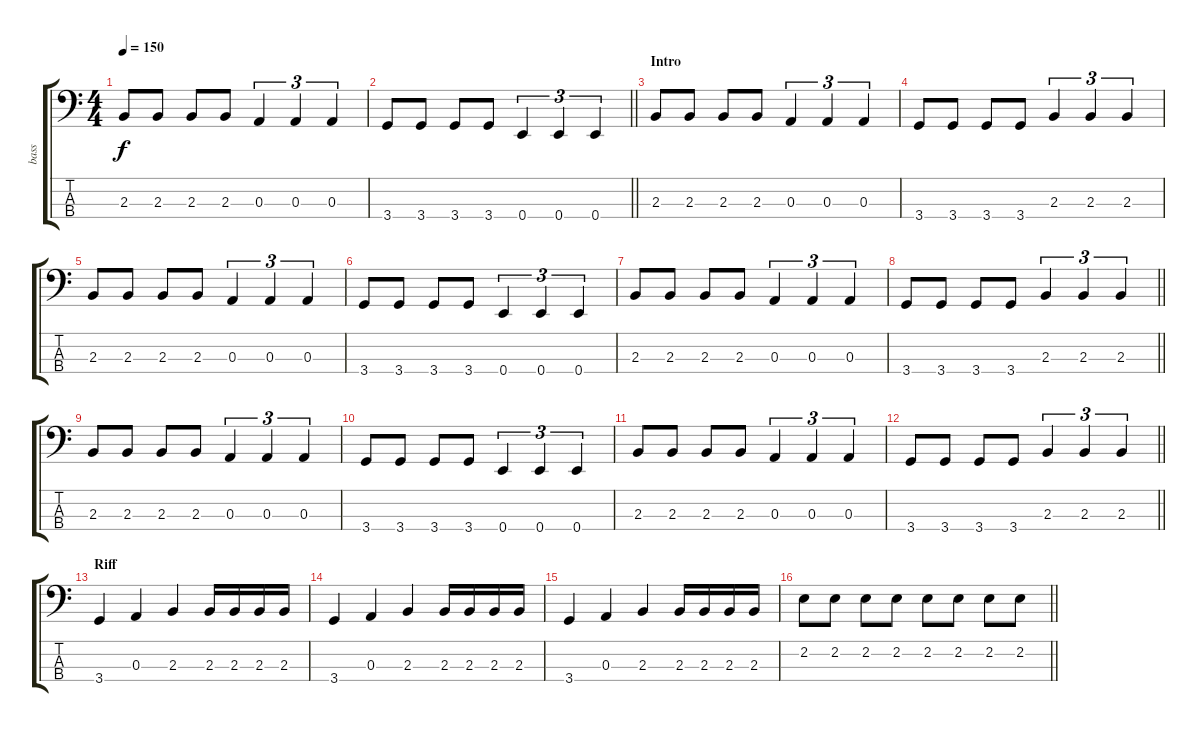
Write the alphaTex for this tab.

\track ("bass" "bass") {instrument electricbasspick}
\staff {score tabs}
\tuning (G2 D2 A1 E1) {hide}
\ts (4 4)
\tempo 150
\clef f4
\ks c
2.3.8{dy f instrument electricbasspick} 2.3.8 2.3.8 2.3.8 0.3.4{tu (3 2)} 0.3.4{tu (3 2)} 0.3.4{tu (3 2)} |
\barLineRight lightlight
3.4.8 3.4.8 3.4.8 3.4.8 0.4.4{tu (3 2)} 0.4.4{tu (3 2)} 0.4.4{tu (3 2)} |
\section ("" "Intro")
2.3.8 2.3.8 2.3.8 2.3.8 0.3.4{tu (3 2)} 0.3.4{tu (3 2)} 0.3.4{tu (3 2)} |
3.4.8 3.4.8 3.4.8 3.4.8 2.3.4{tu (3 2)} 2.3.4{tu (3 2)} 2.3.4{tu (3 2)} |
2.3.8 2.3.8 2.3.8 2.3.8 0.3.4{tu (3 2)} 0.3.4{tu (3 2)} 0.3.4{tu (3 2)} |
3.4.8 3.4.8 3.4.8 3.4.8 0.4.4{tu (3 2)} 0.4.4{tu (3 2)} 0.4.4{tu (3 2)} |
2.3.8 2.3.8 2.3.8 2.3.8 0.3.4{tu (3 2)} 0.3.4{tu (3 2)} 0.3.4{tu (3 2)} |
\barLineRight lightlight
3.4.8 3.4.8 3.4.8 3.4.8 2.3.4{tu (3 2)} 2.3.4{tu (3 2)} 2.3.4{tu (3 2)} |
\section ("" "")
2.3.8 2.3.8 2.3.8 2.3.8 0.3.4{tu (3 2)} 0.3.4{tu (3 2)} 0.3.4{tu (3 2)} |
3.4.8 3.4.8 3.4.8 3.4.8 0.4.4{tu (3 2)} 0.4.4{tu (3 2)} 0.4.4{tu (3 2)} |
2.3.8 2.3.8 2.3.8 2.3.8 0.3.4{tu (3 2)} 0.3.4{tu (3 2)} 0.3.4{tu (3 2)} |
\barLineRight lightlight
3.4.8 3.4.8 3.4.8 3.4.8 2.3.4{tu (3 2)} 2.3.4{tu (3 2)} 2.3.4{tu (3 2)} |
\section ("" "Riff")
3.4.4 0.3.4 2.3.4 2.3.16 2.3.16 2.3.16 2.3.16 |
3.4.4 0.3.4 2.3.4 2.3.16 2.3.16 2.3.16 2.3.16 |
3.4.4 0.3.4 2.3.4 2.3.16 2.3.16 2.3.16 2.3.16 |
\barLineRight lightlight
2.2.8 2.2.8 2.2.8 2.2.8 2.2.8 2.2.8 2.2.8 2.2.8
